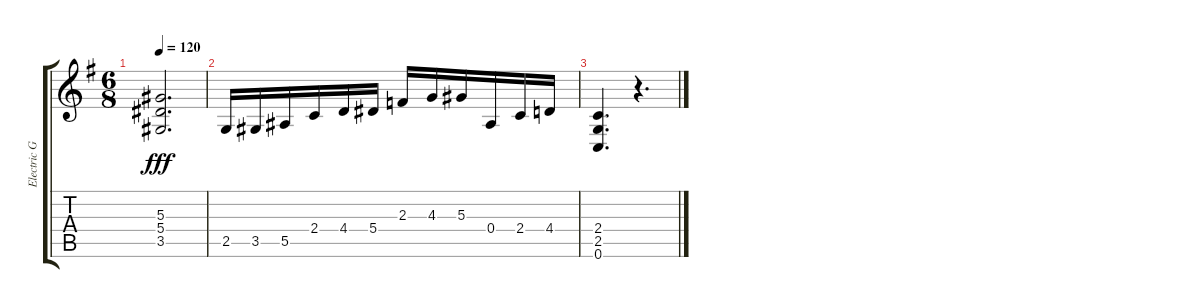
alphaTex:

\track ("Electric Guitar 2" "Electric G") {instrument distortionguitar}
\staff {score tabs}
\tuning (C4 G3 Eb3 Bb2 F2 C2) {hide}
\ts (6 8)
\tempo 120
\clef g2
\ks eminor
(5.3 5.4 3.5).2{d dy fff} |
2.5.16 3.5.16 5.5.16 2.4.16 4.4.16 5.4.16 2.3.16 4.3.16 5.3.16 0.4.16 2.4.16 4.4.16 |
(2.4 2.5 0.6).4{d} r.4{d}
